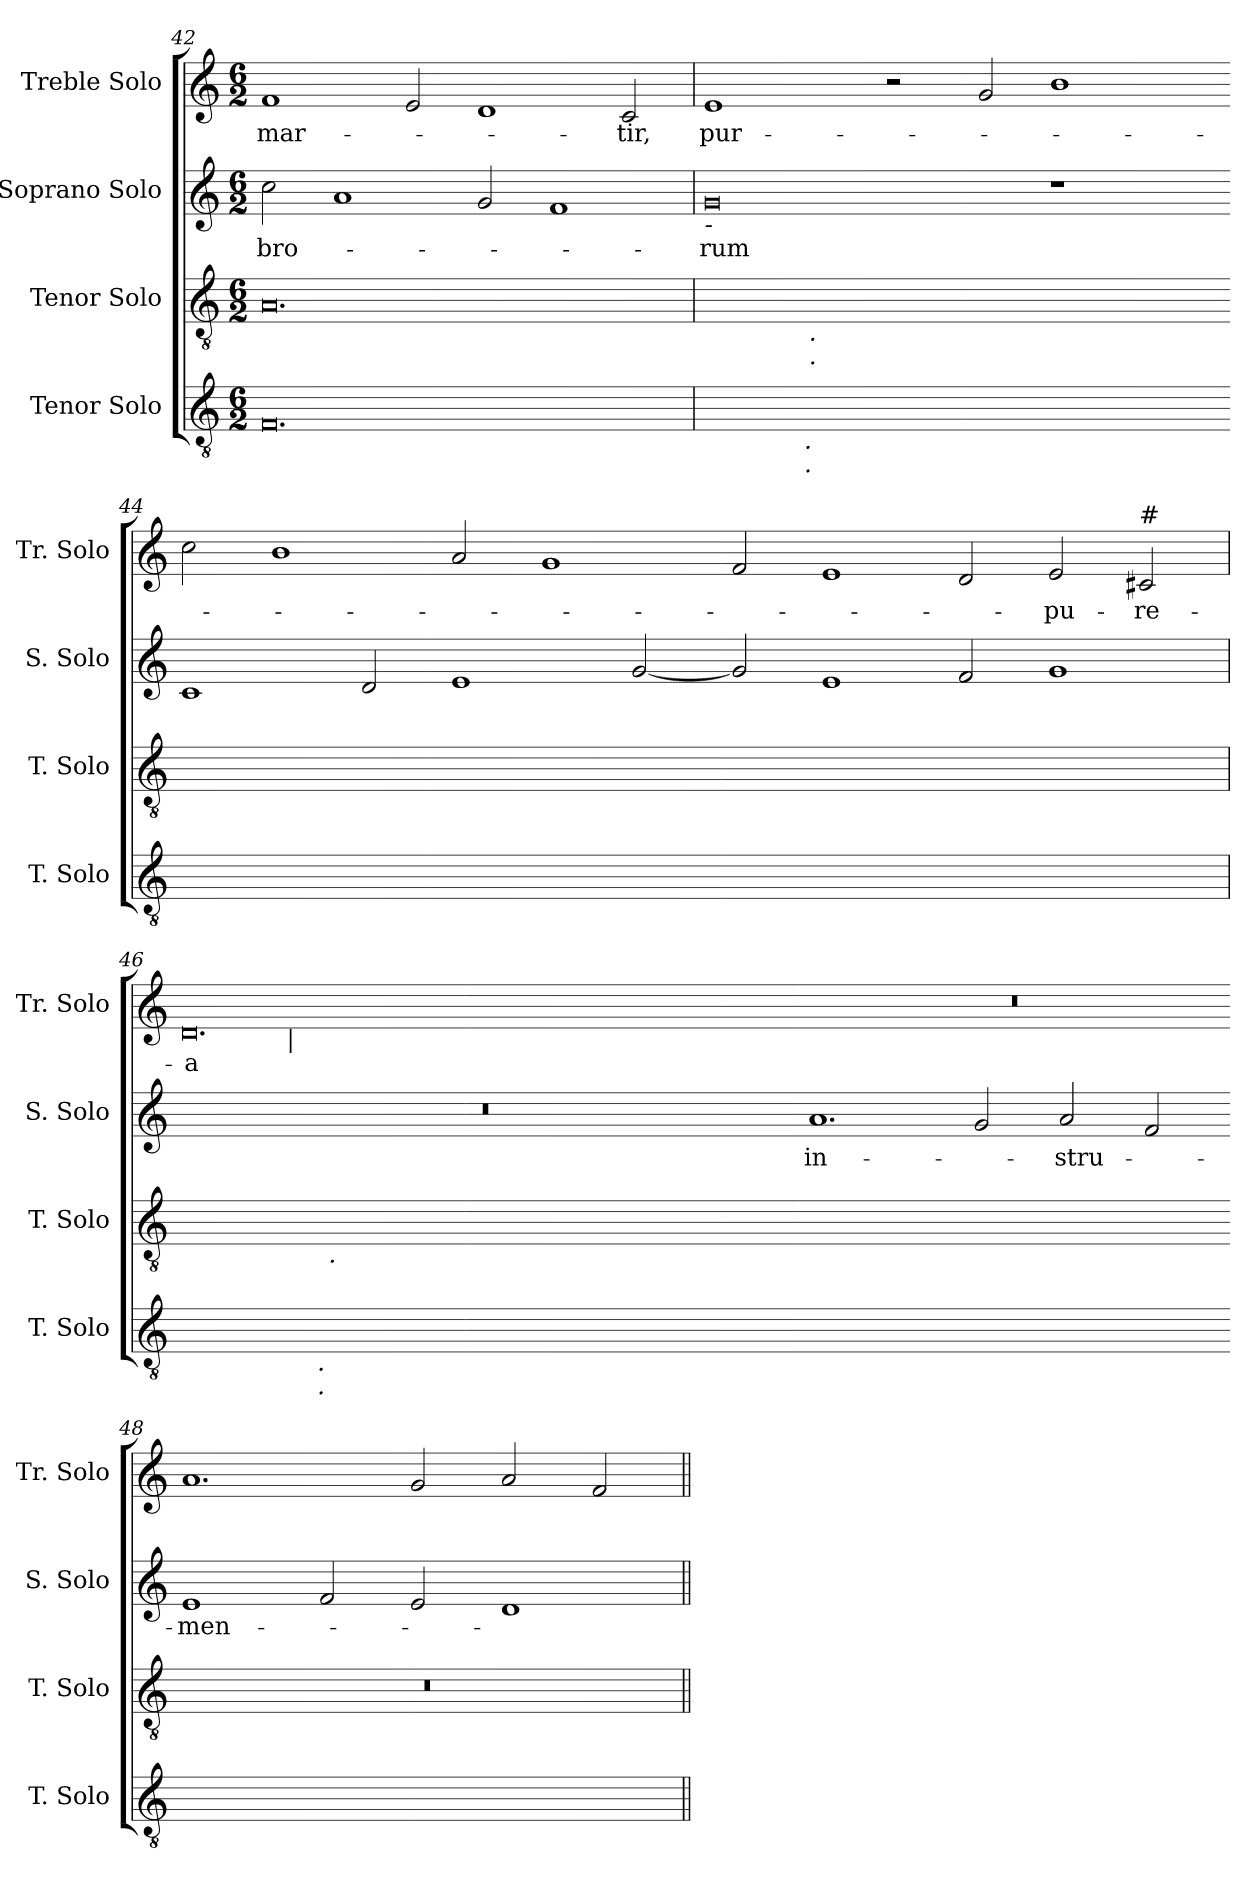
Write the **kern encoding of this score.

**kern	**kern	**kern	**text	**kern	**text
*part4	*part3	*part2	*part2	*part1	*part1
*staff4	*staff3	*staff2	*staff2	*staff1	*staff1
*I"Tenor Solo	*I"Tenor Solo	*I"Soprano Solo	*	*I"Treble Solo	*
*I'T. Solo	*I'T. Solo	*I'S. Solo	*	*I'Tr. Solo	*
*clefGv2	*clefGv2	*clefG2	*	*clefG2	*
*ITrd7c12	*ITrd7c12	*	*	*	*
*k[]	*k[]	*k[]	*	*k[]	*
*C:	*C:	*C:	*	*C:	*
*M6/2	*M6/2	*M6/2	*	*M6/2	*
=42	=42	=42	=42	=42	=42
!	!	!	!LO:LY:b:color=#000000	!	!
!	!	!	!	!	!LO:LY:b:color=#000000
0.FFi	0.AAi	2cci\	-bro-	1fi	mar-
.	.	1ai	.	.	.
.	.	.	.	2ei/	.
.	.	2gi/	.	1di	.
.	.	1fi	.	.	.
!	!	!	!	!	!LO:LY:b:color=#000000
.	.	.	.	2ci/	-tir,
!!LO:LB:g=z
=43	=43	=43	=43	=43	=43
!	!	!	!LO:LY:b:color=#000000	!	!
!	!	!LO:TX:b:i:t=-	!	!	!
!	!	!	!	!	!LO:LY:b:color=#000000
*^	*^	*	*	*	*
[<0.EEiyy	4ryy	[<0.GGiyy	4ryy	0gi	-rum	1ei	pur-
.	8ryy	.	8ryy	.	.	.	.
.	32ryy	.	32ryy	.	.	.	.
.	128..ryy	.	64ryy	.	.	.	.
!	!LO:TX:b:i:t=.	!	!	!	!	!	!
!	!LO:TX:b:i:t=.	!	!	!	!	!	!
.	1ryy	.	.	.	.	.	.
.	.	.	512.ryy	.	.	.	.
!	!	!	!LO:TX:b:i:t=.	!	!	!	!
!	!	!	!LO:TX:b:i:t=.	!	!	!	!
.	.	.	1ryy	.	.	.	.
.	.	.	.	.	.	2r	.
.	1ryy	.	.	.	.	.	.
.	.	.	1ryy	.	.	.	.
.	.	.	.	.	.	2gi/	.
.	.	.	.	1r	.	1bi	.
.	2ryy	.	.	.	.	.	.
.	.	.	2ryy	.	.	.	.
.	16ryy	.	.	.	.	.	.
.	.	.	16ryy	.	.	.	.
.	64ryy	.	.	.	.	.	.
.	.	.	128ryy	.	.	.	.
.	.	.	256ryy	.	.	.	.
.	512ryy	.	.	.	.	.	.
.	.	.	1024ryy	.	.	.	.
*v	*v	*	*	*	*	*	*
*	*v	*v	*	*	*	*
=44-	=44-	=44-	=44-	=44-	=44-
0.EEiyy_<	0.GGiyy_<	1ci	.	2cci\	.
.	.	.	.	1bi	.
.	.	2di/	.	.	.
.	.	1ei	.	2ai/	.
.	.	.	.	1gi	.
.	.	[<2gi/	.	.	.
=45-	=45-	=45-	=45-	=45-	=45-
0.EEiyy]	0.GGiyy]	2gi/]	.	2fi/	.
.	.	1ei	.	1ei	.
.	.	2fi/	.	2di/	.
!	!	!	!	!	!LO:LY:b:color=#000000
.	.	1gi	.	2ei/	-pu-
!	!	!	!	!LO:TX:a:t=#	!
!	!	!	!	!	!LO:LY:b:color=#000000
.	.	.	.	2c#i/	-re-
=46	=46	=46	=46	=46	=46
!	!	!LO:N:vis=1	!	!	!
!	!	!	!	!	!LO:LY:b:color=#000000
*^	*^	*	*	*^	*
0.ryy	2ryy	[<0.AAiyy	2ryy	0.r	.	0.di	2ryy	-a
.	16ryy	.	16ryy	.	.	.	64ryy	.
.	.	.	.	.	.	.	128ryy	.
.	.	.	.	.	.	.	512ryy	.
!	!	!	!	!	!	!	!LO:TX:b:i:t=|	!
.	.	.	.	.	.	.	1ryy	.
.	64ryy	.	32ryy	.	.	.	.	.
.	512ryy	.	.	.	.	.	.	.
!	!LO:TX:b:i:t=.	!	!	!	!	!	!	!
!	!LO:TX:b:i:t=.	!	!	!	!	!	!	!
.	1ryy	.	.	.	.	.	.	.
.	.	.	1024ryy	.	.	.	.	.
!	!	!	!LO:TX:b:i:t=.	!	!	!	!	!
.	.	.	1ryy	.	.	.	.	.
.	.	.	.	.	.	.	1ryy	.
.	1ryy	.	.	.	.	.	.	.
.	.	.	1ryy	.	.	.	.	.
.	.	.	.	.	.	.	4ryy	.
.	4ryy	.	.	.	.	.	.	.
.	.	.	4ryy	.	.	.	.	.
.	.	.	.	.	.	.	8ryy	.
.	8ryy	.	.	.	.	.	.	.
.	.	.	8ryy	.	.	.	.	.
.	.	.	.	.	.	.	16ryy	.
.	32ryy	.	.	.	.	.	.	.
.	.	.	.	.	.	.	32ryy	.
.	.	.	64ryy	.	.	.	.	.
.	.	.	128...ryy	.	.	.	.	.
.	128..ryy	.	.	.	.	.	.	.
.	.	.	.	.	.	.	256.ryy	.
*v	*v	*	*	*	*	*v	*v	*
*	*v	*v	*	*	*	*
=47-	=47-	=47-	=47-	=47-	=47-
*^	*^	*	*	*^	*
!	!	!	!	!	!LO:LY:b:color=#000000	!LO:N:vis=1	!	!
*v	*v	*	*	*	*	*v	*v	*
*	*v	*v	*	*	*	*
[<0.DDiyy	0.AAiyy]	1.ai	in-	0.r	.
.	.	2gi/	.	.	.
!	!	!	!LO:LY:b:color=#000000	!	!
.	.	2ai/	-stru-	.	.
.	.	2fi/	.	.	.
=48-	=48-	=48-	=48-	=48-	=48-
!	!LO:N:vis=1	!	!	!	!
!	!	!	!LO:LY:b:color=#000000	!	!
0.DDiyy]	0.r	1ei	-men-	1.ai	.
.	.	2fi/	.	.	.
.	.	2ei/	.	2gi/	.
.	.	1di	.	2ai/	.
.	.	.	.	2fi/	.
=||	=||	=||	=||	=||	=||
*-	*-	*-	*-	*-	*-
